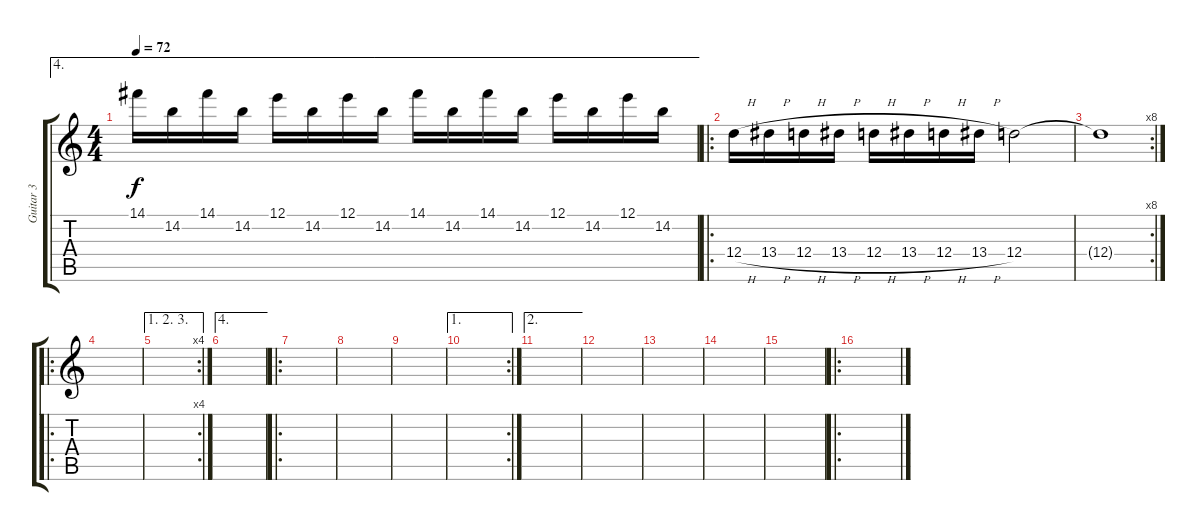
\track ("Guitar 3" "Guitar 3") {instrument overdrivenguitar}
\staff {score tabs}
\tuning (E4 A3 F3 D3 A2 D2) {hide}
\ae 4
\ts (4 4)
\tempo 72
\clef g2
\ks c
14.1.16{dy f} 14.2.16 14.1.16 14.2.16 12.1.16 14.2.16 12.1.16 14.2.16 14.1.16 14.2.16 14.1.16 14.2.16 12.1.16 14.2.16 12.1.16 14.2.16 |
\ro
12.4{h}.16 13.4{h}.16 12.4{h}.16 13.4{h}.16 12.4{h}.16 13.4{h}.16 12.4{h}.16 13.4{h}.16 12.4.2 |
\rc 8
12.4{t}.1 |
\ro
|
\ae (1 2 3)
\rc 4
|
\ae 4
|
\ro
|
|
|
\ae 1
\rc 2
|
\ae 2
|
|
|
|
|
\ro
